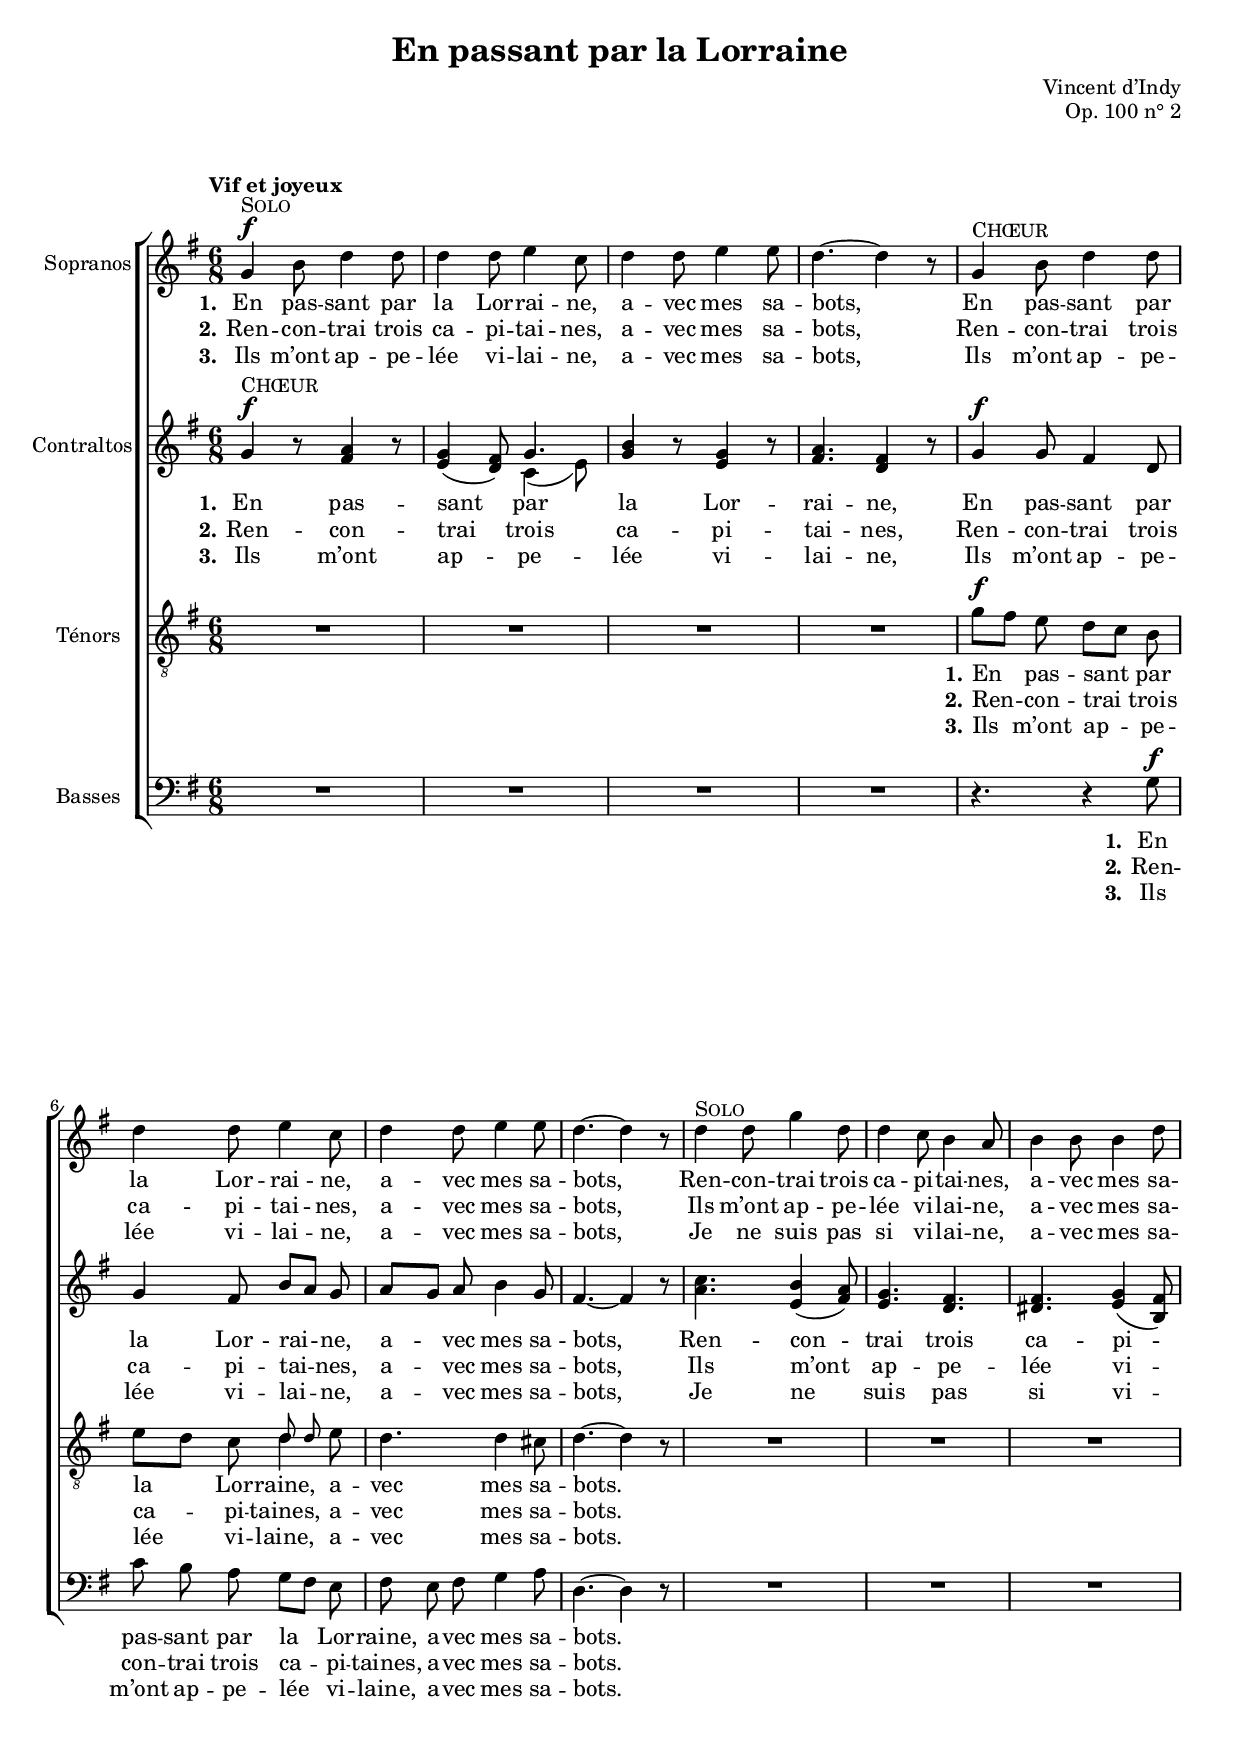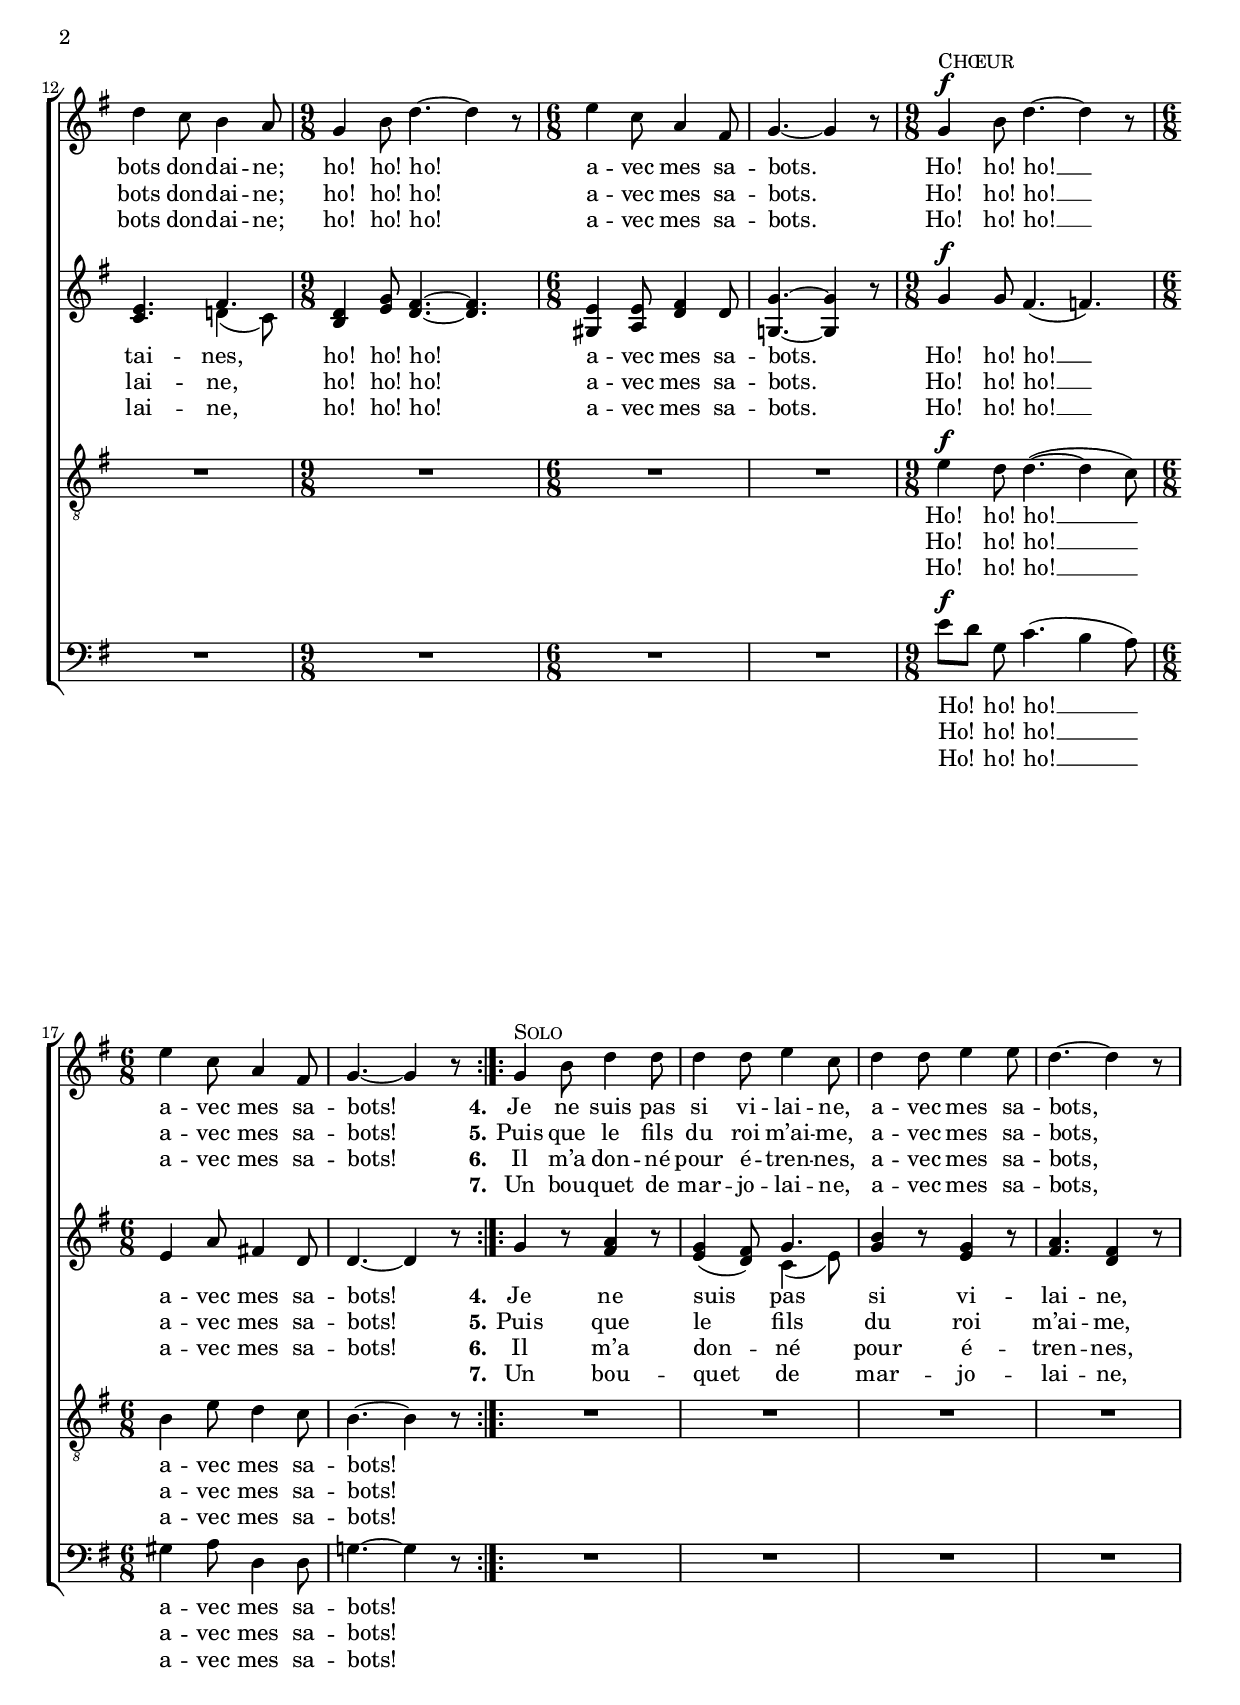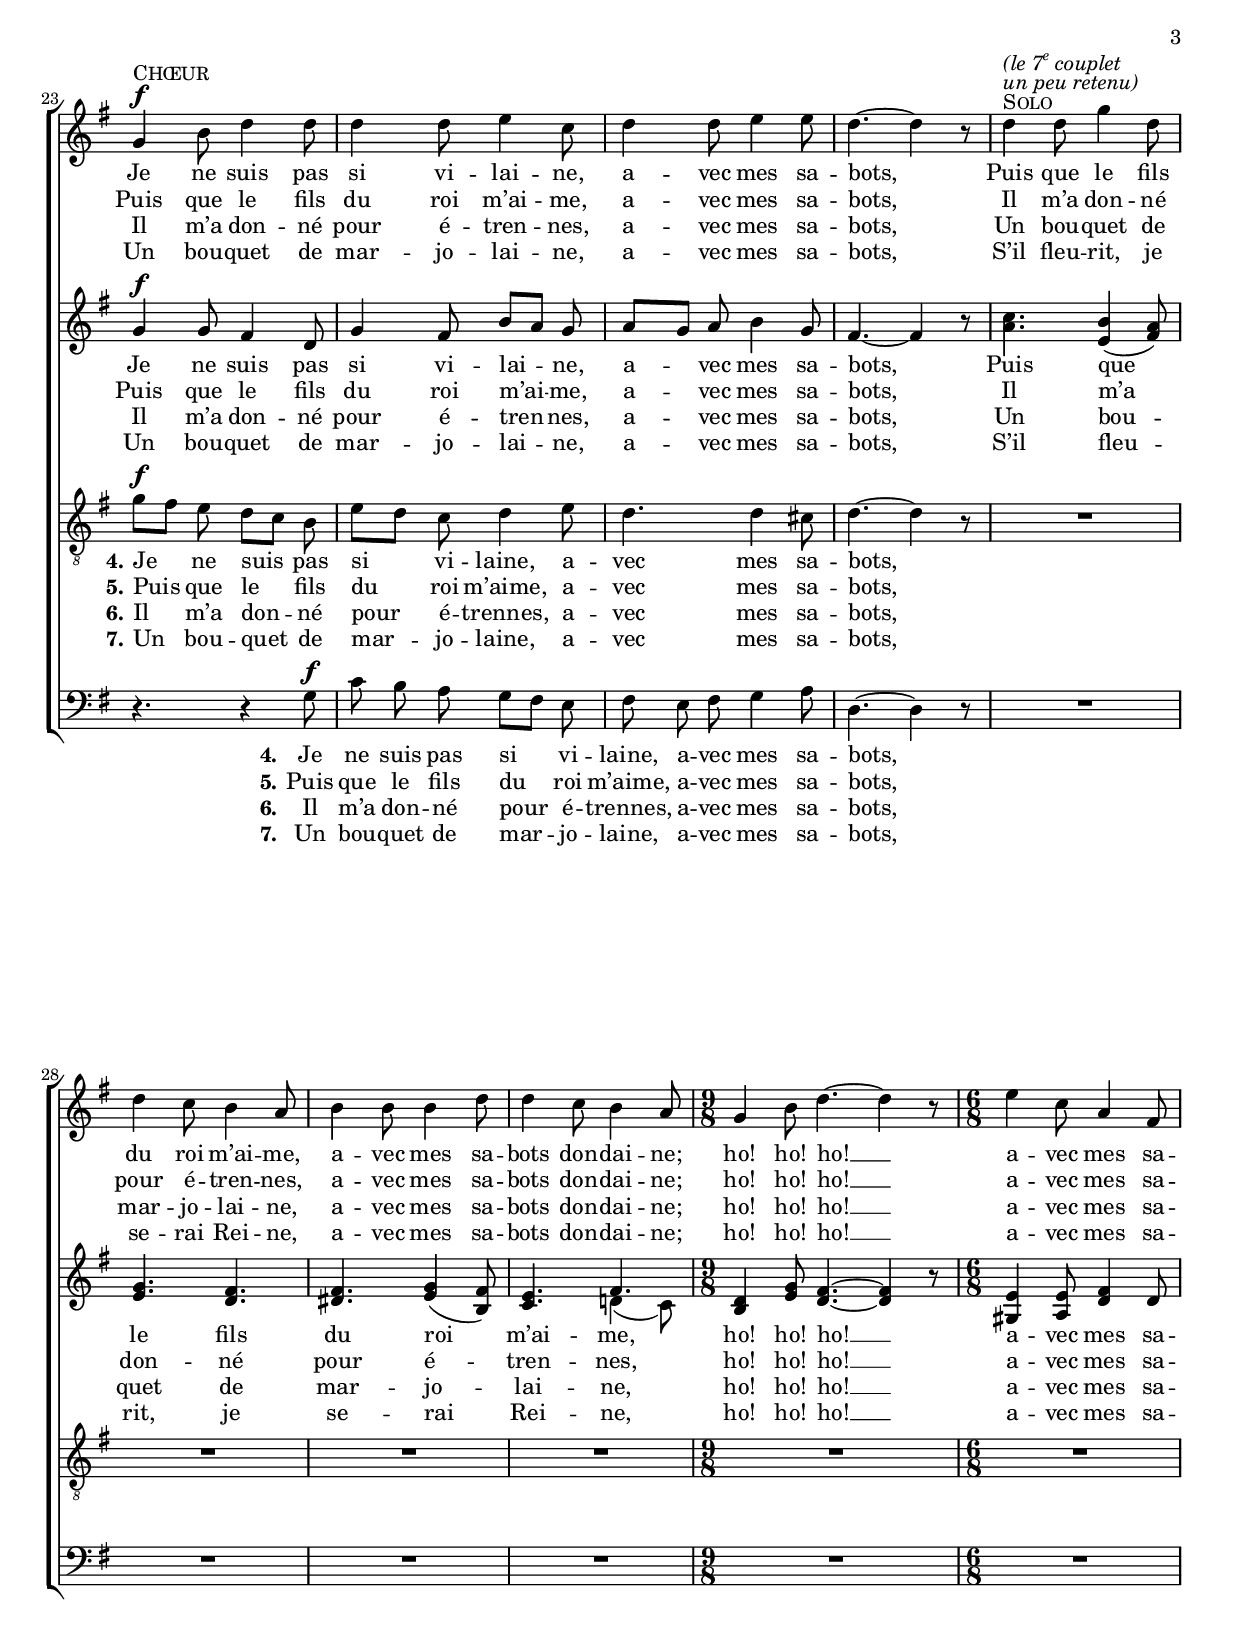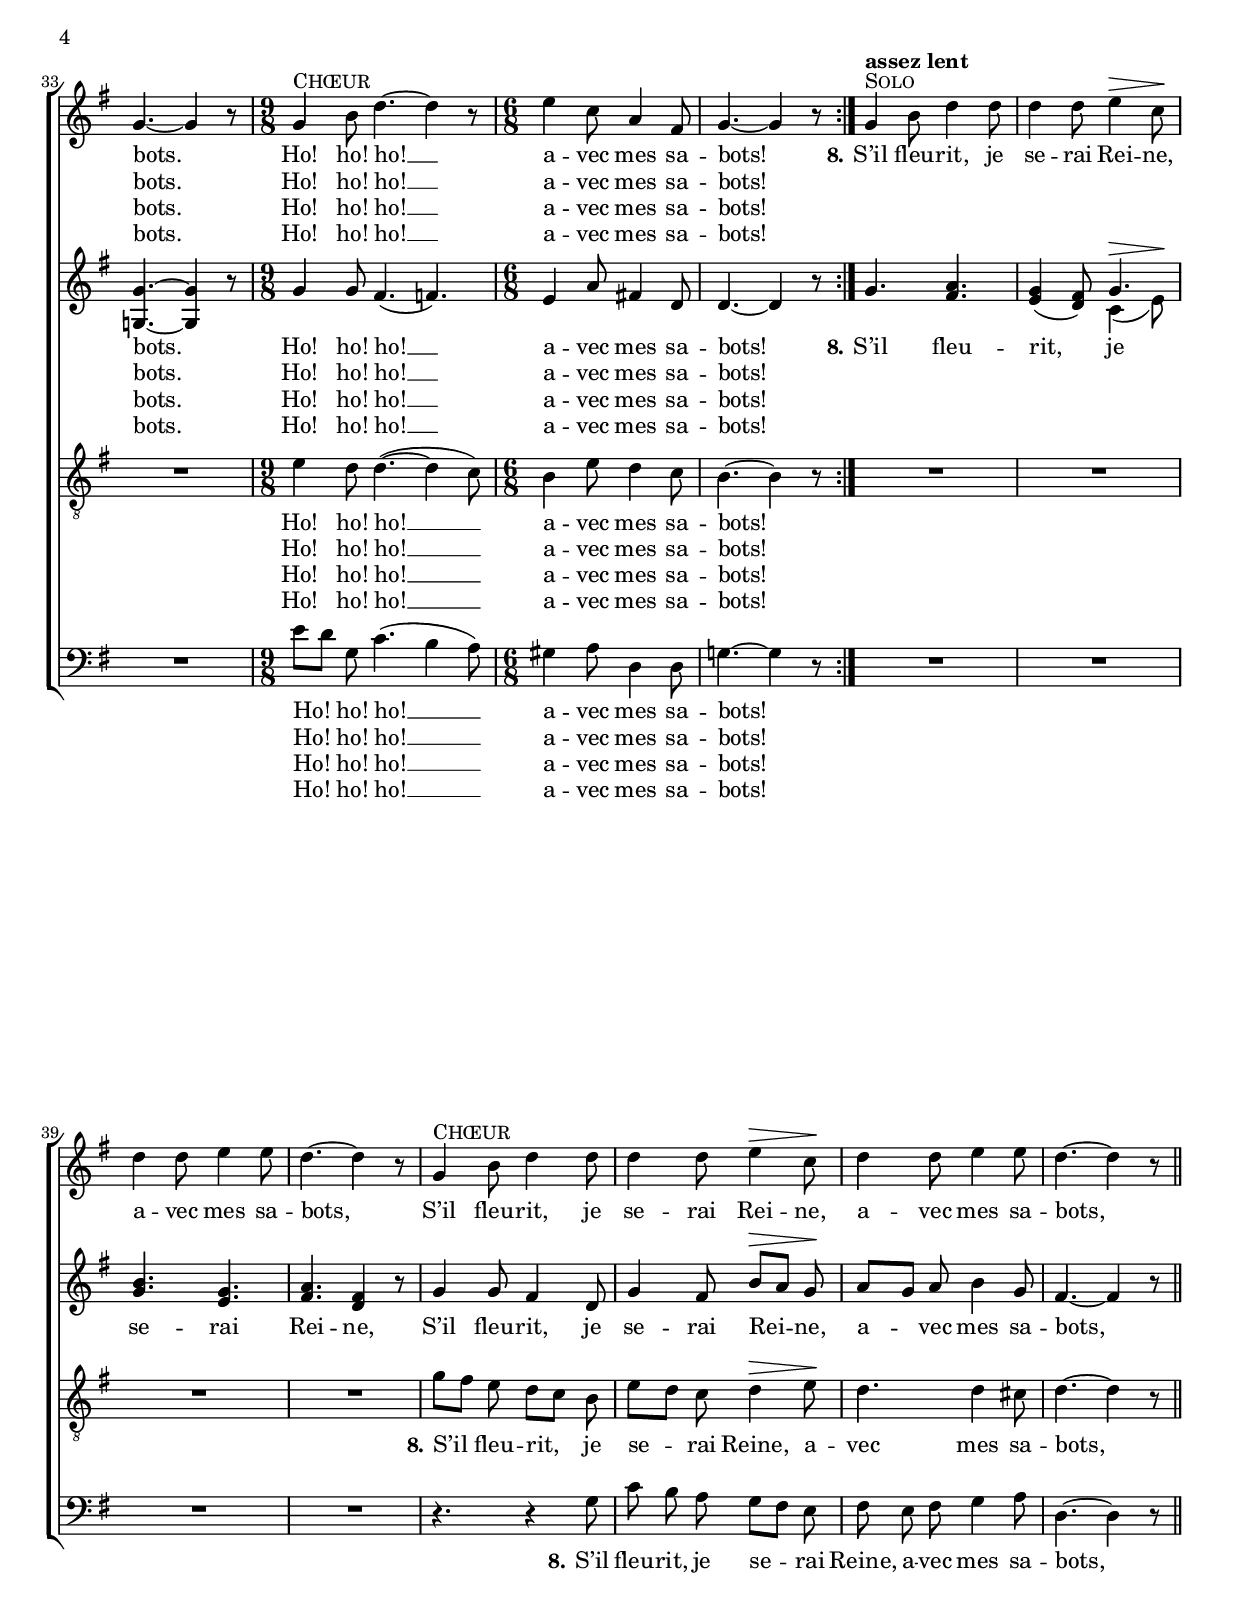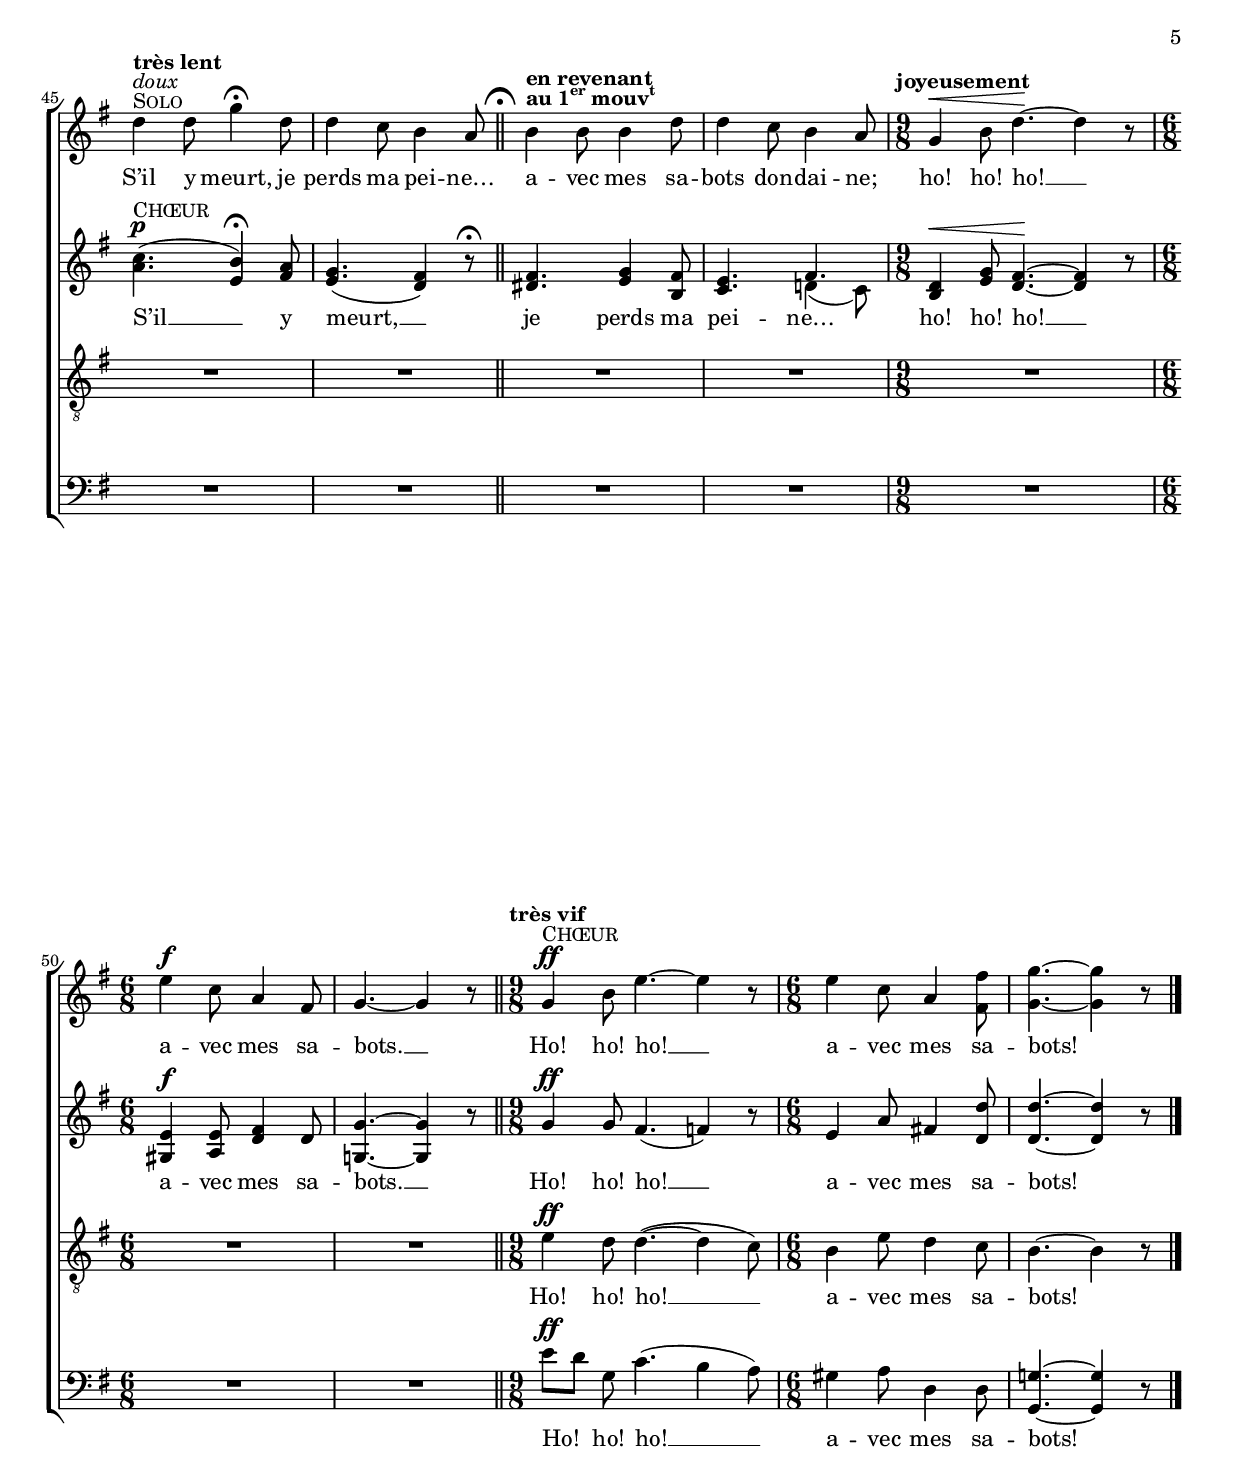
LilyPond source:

\version "2.22.1"

% Augustin Roche
% 29 janvier 2022
% © CC-BY-SA

\header {
  title = "En passant par la Lorraine"
  composer = "Vincent d’Indy"
  opus = "Op. 100 n° 2"
  % Supprimer le pied de page par défaut
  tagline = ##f
}

#(set-global-staff-size 18)


globalSettings = {
  \dynamicUp
  \autoBeamOff
  \accidentalStyle modern
}

global = {
  \key g \major
  \numericTimeSignature
  \time 6/8
  \tempo "Vif et joyeux"
  \globalSettings
}

solo = \markup{
  \smallCaps Solo
}

choeur = \markup{
  \concat { C \smaller{ "HŒUR" } }
}


soprano = \relative c'' {
  \global
  g4\f^\solo b8 d4 d8
  d4 d8 e4 c8
  d4 d8 e4 e8
  d4.~ d4 r8 |
 g,4^\choeur b8 d4 d8
 d4 d8 e4 c8
 d4 d8 e4 e8
 d4.~ d4 r8 |
 % p 8
 d4^\solo d8 g4 d8
 d4 c8 b4 a8
 b4 b8 b4 d8
 d4 c8 b4 a8
 \time 9/8 g4 b8 d4.~ d4  r8 |
 \time 6/8 e4 c8 a4 fis8
 g4.~ g4 r8
 \time 9/8 g4\f^\choeur b8 d4.~ d4 r8
 \time 6/8 e4 c8 a4 fis8
 g4.~ g4 r8 \bar ":|.:" 
 % p 9
 g4^\solo b8 d4 d8
 d4 d8 e4 c8
 d4 d8 e4 e8
 d4.~ d4 r8
 g,4\f^\choeur b8 d4 d8 |
 d4 d8 e4 c8
 d4 d8 e4 e8
 d4.~ d4 r8
 d4^\solo^\markup{ \override #'(baseline-skip . 2) \italic{ \column{ \line{ (le \concat{ 7\super e } couplet } \line{ un peu retenu) }}}} d8 g4 d8 |
 % p 10
 d4 c8 b4 a8
 b4 b8 b4 d8
 d4 c8 b4 a8
 \time 9/8 g4 b8 d4.~ d4 r8
 \time 6/8 e4 c8 a4 fis8 |
 g4.~ g4 r8
 \time 9/8 g4^\choeur b8 d4.~ d4 r8
 \time 6/8 e4 c8 a4 fis8
 g4.~ g4 r8 \bar ":|."
 % p 11
 \tempo "assez lent" g4^\solo b8 d4 d8
 d4 d8 e4\> c8\!
 d4 d8 e4 e8
 d4.~ d4 r8 |
 g,4^\choeur b8 d4 d8
 d4 d8 e4\> c8\!
 d4 d8 e4 e8
 d4.~ d4 r8 \bar "||" |
 % p 12
 \tempo "très lent" d4^\solo^\markup{ \italic doux } d8 g4\fermata d8
 d4 c8 b4 a8 \bar "||" \mark \markup { \musicglyph "scripts.ufermata" }
 \tempo \markup{ \override #'(baseline-skip . 2)
   \column{
     \line{ en revenant }
     \line{ au \concat{ 1 \super "er" } \concat{ mouv\super t }}
 }
 }
 b4 b8 b4 d8
 d4 c8 b4 a8
 \time 9/8 \tempo "joyeusement" g4\< b8 d4.~\! d4 r8 |
 \time 6/8 e4\f c8 a4 fis8
 g4.~ g4 r8 \bar "||"
 \time 9/8 \tempo "très vif" g4\ff^\choeur b8 e4.~ e4 r8
 \time 6/8 e4 c8 a4 <fis' fis,>8
 <g g,>4.~ q4 r8 \bar "|."
}

alto = \relative c'' {
  \global
  g4\f^\choeur r8 <a fis>4 r8
  <g e>4( <fis d>8) <<{ \voiceOne g4. } \new Voice { \voiceTwo c,4( e8) }>> \oneVoice
  <b' g>4 r8 < g e>4 r8
  <a fis>4. <fis d>4 r8 |
  g4\f g8 fis4 d8
  g4 fis8 b[ a] g
  a[ g] a b4 g8
  fis4.~ fis4 r8 |
  % p 8
  <c' a>4. <b e,>4( <a fis>8)
  <g e>4. <fis d>
  <fis dis> <g e>4( <fis b,>8)
  <e c>4. <<{ \voiceOne fis4. } \new Voice { \voiceTwo d4( c8) }>> \oneVoice
  \time 9/8 <d b>4 <g e>8 <fis d>4.~ q
  \time 6/8 <e gis,>4 <e a,>8 <fis d>4 d8
  <g g,>4.~ q4 r8
  \time 9/8 g4\f g8 fis4.( f)
  \time 6/8 e4 a8 fis4 d8
  d4.~ d4 r8 |
  % p 9
  g4 r8 <a fis>4 r8
  <g e>4( <fis d>8) <<{ \voiceOne g4. } \new Voice { \voiceTwo c,4( e8) }>> \oneVoice
  <b' g>4 r8 <g e>4 r8
  <a fis>4. <fis d>4 r8
  g4\f g8 fis4 d8 |
  g4 fis8 b[ a] g
  a[ g] a b4 g8
  fis4.~ fis4 r8
  <c' a>4. <b e,>4( <a fis>8) |
  % p 10
  <g e>4. <fis d>
  <fis dis> <g e>4( <fis b,>8)
  <e c>4. <<{ \voiceOne fis4. } \new Voice { \voiceTwo d4( c8) }>> \oneVoice
  \time 9/8 <d b>4 <g e>8 <fis d>4.~ q4 r8
  \time 6/8 <e gis,>4 <e a,>8 <fis d>4 d8 |
  <g g,>4.~ q4 r8
  \time 9/8 g4 g8 fis4.( f)
  \time 6/8 e4 a8 fis4 d8
  d4.~ d4 r8 |
  % p 11
  g4. <a fis>
  <g e>4( <fis d>8) <<{ \voiceOne g4. } \new Voice { \voiceTwo c,4(^\> e8)\! }>> \oneVoice
  <b' g>4. <g e>
  <a fis> <fis d>4 r8 |
  g4 g8 fis4 d8
  g4 fis8 b[\> a] g\!
  a[ g] a b4 g8
  fis4.~ fis4 r8 |
  % p 12
  <c' a>4.(\p^\choeur <b e,>4)\fermata <a fis>8
  <g e>4.( <fis d>4) r8\fermata
  <fis dis>4. <g e>4 <fis b,>8
  <e c>4. <<{ \voiceOne fis4. } \new Voice { \voiceTwo d4( c8) }>> \oneVoice
  \time 9/8 <d b>4\< <g e>8 <fis d>4.~\! q4 r8 |
  \time 6/8 <e gis,>4\f <e a,>8 <fis d>4 d8
  <g g,>4.~ q4 r8
  \time 9/8 g4\ff g8 fis4.( f4) r8
  \time 6/8 e4 a8 fis4 <d' d,>8
  q4.~ q4 r8 |
}

tenor = \relative c' {
  \global
  R2.*4
  g'8[\f fis] e d[ c] b
  e[ d] c <<{ \voiceTwo d4 } \new Voice { \voiceOne \magnifyMusic 0.85 { d8 d }}>> \oneVoice e8
  d4. d4 cis8
  d4.~ d4 r8 |
  % p 8
  R4.*15
  \time 9/8 e4\f d8 d4.~( d4 c8)
  \time 6/8 b4 e8 d4 c8
  b4.~ b4 r8 |
  % p 9
  R2.*4
  g'8[\f fis] e d[ c] b |
  e[ d] c d4 e8
  d4. d4 cis8
  d4.~ d4 r8
  R4.*15
  \time 9/8 e4 d8 d4.~( d4 c8)
  \time 6/8 b4 e8 d4 c8
  b4.~ b4 r8 |
  % p 11
  R2.*4
  g'8[ fis] e d[ c] b
  e[ d] c d4\> e8\!
  d4. d4 cis8
  d4.~ d4 r8 |
  % p 12
  R4.*15
  \time 9/8 e4\ff d8 d4.~( d4 c8)
  \time 6/8 b4 e8 d4 c8
  b4.~ b4 r8 |
}

bass = \relative c {
  \global
  R2.*4
  r4. r4 g'8\f
  c b a g[ fis] e
  fis e fis g4 a8
  d,4.~ d4 r8 |
  % p 8
  R4.*15
  \time 9/8 e'8[\f d] g, c4.( b4 a8)
  \time 6/8 gis4 a8 d,4 d8
  g4.~ g4 r8 |
  % p 9
  R2.*4
  r4. r4 g8\f |
  c b a g[ fis] e
  fis e fis g4 a8
  d,4.~ d4 r8
  R4.*15
  e'8[ d] g, c4.( b4 a8)
  \time 6/8 gis4 a8 d,4 d8
  g4.~ g4 r8 |
  % p 11
  R2.*4
  r4. r4 g8
  c b a g[ fis] e
  fis e fis g4 a8
  d,4.~ d4 r8 |
  R4.*15
  \time 9/8 e'8[\ff d] g, c4.( b4 a8)
  \time 6/8 gis4 a8 d,4 d8
  <g g,>4.~ q4 r8 |
}

sopranoVerseOne = \lyricmode {
  \set stanza = "1."
  En pas -- sant par la Lor -- rai -- ne,
  a -- vec  mes sa -- bots,
  En pas -- sant par la Lor -- rai -- ne,
  a -- vec  mes sa -- bots,
  Ren -- con -- trai trois ca -- pi -- tai -- nes,
  a -- vec mes sa -- bots don -- dai -- ne;
  ho! ho! ho!
  a -- vec mes sa -- bots.
  Ho! ho! ho! __
  a -- vec mes sa -- bots!
}

altoVerseOne = \lyricmode {
  \set stanza = "1."
  En pas -- sant par la Lor -- rai -- ne,
  En pas -- sant par la Lor -- rai -- ne,
  a -- vec  mes sa -- bots,
  Ren -- con -- trai trois ca -- pi -- tai -- nes,
  ho! ho! ho!
  a -- vec mes sa -- bots.
  Ho! ho! ho! __
  a -- vec mes sa -- bots!

}

tenorBassVerseOne = \lyricmode {
  \set stanza = "1."
  En pas -- sant par la Lor -- raine,
  a -- vec mes sa -- bots.
  Ho! ho! ho! __
  a -- vec mes sa -- bots!
}

sopranoVerseTwo = \lyricmode {
  \set stanza = "2."
  Ren -- con -- trai trois ca -- pi -- tai -- nes,
  a -- vec mes sa -- bots,
  Ren -- con -- trai trois ca -- pi -- tai -- nes,
  a -- vec mes sa -- bots,
  Ils m’ont ap -- pe -- lée vi -- lai -- ne,
  a -- vec mes sa -- bots don -- dai -- ne;
  ho! ho! ho!
  a -- vec mes sa -- bots.
  Ho! ho! ho! __
  a -- vec mes sa -- bots!

}

altoVerseTwo = \lyricmode {
  \set stanza = "2."
  Ren -- con -- trai trois ca -- pi -- tai -- nes,
  Ren -- con -- trai trois ca -- pi -- tai -- nes,
  a -- vec mes sa -- bots,
  Ils m’ont ap -- pe -- lée vi -- lai -- ne,
  ho! ho! ho!
  a -- vec mes sa -- bots.
  Ho! ho! ho! __
  a -- vec mes sa -- bots!

}

tenorBassVerseTwo = \lyricmode {
  \set stanza = "2."
  Ren -- con -- trai trois ca -- pi -- taines,
  a -- vec mes sa -- bots.
  Ho! ho! ho! __
  a -- vec mes sa -- bots!

}

sopranoVerseThree = \lyricmode {
  \set stanza = "3."
  Ils m’ont ap -- pe -- lée vi -- lai -- ne,
  a -- vec mes sa -- bots,
  Ils m’ont ap -- pe -- lée vi -- lai -- ne,
  a -- vec mes sa -- bots,
  Je ne suis pas si vi -- lai -- ne,
  a -- vec mes sa -- bots don -- dai -- ne;
  ho! ho! ho!
  a -- vec mes sa -- bots.
  Ho! ho! ho! __
  a -- vec mes sa -- bots!

}

altoVerseThree = \lyricmode {
  \set stanza = "3."
  Ils m’ont ap -- pe -- lée vi -- lai -- ne,
  Ils m’ont ap -- pe -- lée vi -- lai -- ne,
  a -- vec mes sa -- bots,
  Je ne suis pas si vi -- lai -- ne,
  ho! ho! ho!
  a -- vec mes sa -- bots.
  Ho! ho! ho! __
  a -- vec mes sa -- bots!
}

tenorBassVerseThree = \lyricmode {
  \set stanza = "3."
  Ils m’ont ap -- pe -- lée vi -- laine,
  a -- vec mes sa -- bots.
  Ho! ho! ho! __
  a -- vec mes sa -- bots!
}


sopranoVerseFour = \lyricmode {
  \set stanza = "4."
  Je ne suis pas si vi -- lai -- ne,
  a -- vec mes sa -- bots,
  Je ne suis pas si vi -- lai -- ne,
  a -- vec mes sa -- bots,
  Puis que le fils du roi m’ai -- me,
  a -- vec mes sa -- bots don -- dai -- ne;
  ho! ho! ho! __
  a -- vec mes sa -- bots.
  Ho! ho! ho! __
  a -- vec mes sa -- bots!

}

altoVerseFour = \lyricmode {
  \set stanza = "4."
  Je ne suis pas si vi -- lai -- ne,
  Je ne suis pas si vi -- lai -- ne,
  a -- vec mes sa -- bots,
  Puis que le fils du roi m’ai -- me,
  ho! ho! ho! __
  a -- vec mes sa -- bots.
  Ho! ho! ho! __
  a -- vec mes sa -- bots!

}

tenorBassVerseFour = \lyricmode {
  \set stanza = "4."
  Je ne suis pas si vi -- laine,
  a -- vec mes sa -- bots,
  Ho! ho! ho! __
  a -- vec mes sa -- bots!

}

sopranoVerseFive = \lyricmode {
  \set stanza = "5."
   Puis que le fils du roi m’ai -- me,
  a -- vec mes sa -- bots,
  Puis que le fils du roi m’ai -- me,
  a -- vec mes sa -- bots,
  Il m’a don -- né pour é -- tren -- nes,
  a -- vec mes sa -- bots don -- dai -- ne;
  ho! ho! ho! __
  a -- vec mes sa -- bots.
  Ho! ho! ho! __
  a -- vec mes sa -- bots!
}

altoVerseFive = \lyricmode {
  \set stanza = "5."
  Puis que le fils du roi m’ai -- me,
  Puis que le fils du roi m’ai -- me,
  a -- vec mes sa -- bots,
  Il m’a don -- né pour é -- tren -- nes,
  ho! ho! ho! __
  a -- vec mes sa -- bots.
  Ho! ho! ho! __
  a -- vec mes sa -- bots!

}

tenorBassVerseFive = \lyricmode {
  \set stanza = "5."
  Puis que le fils du roi m’aime,
  a -- vec mes sa -- bots,
  Ho! ho! ho! __
  a -- vec mes sa -- bots!

}

sopranoVerseSix = \lyricmode {
  \set stanza = "6."
  Il m’a don -- né pour é -- tren -- nes,
  a -- vec mes sa -- bots,
  Il m’a don -- né pour é -- tren -- nes,
  a -- vec mes sa -- bots,
  Un bou -- quet de mar -- jo -- lai -- ne,
  a -- vec mes sa -- bots don -- dai -- ne;
  ho! ho! ho! __
  a -- vec mes sa -- bots.
  Ho! ho! ho! __
  a -- vec mes sa -- bots!

}

altoVerseSix = \lyricmode {
  \set stanza = "6."
  Il m’a don -- né pour é -- tren -- nes,
  Il m’a don -- né pour é -- tren -- nes,
  a -- vec mes sa -- bots,
  Un bou -- quet de mar -- jo -- lai -- ne,
  ho! ho! ho! __
  a -- vec mes sa -- bots.
  Ho! ho! ho! __
  a -- vec mes sa -- bots!

}

tenorBassVerseSix = \lyricmode {
  \set stanza = "6."
  Il m’a don -- né pour é -- trennes,
  a -- vec mes sa -- bots,
  Ho! ho! ho! __
  a -- vec mes sa -- bots!

}

sopranoVerseSeven = \lyricmode {
  \set stanza = "7."
  Un bou -- quet de mar -- jo -- lai -- ne,
  a -- vec mes sa -- bots,
  Un bou -- quet de mar -- jo -- lai -- ne,
  a -- vec mes sa -- bots,
  S’il fleu -- rit, je se -- rai Rei -- ne,
  a -- vec mes sa -- bots don -- dai -- ne;
  ho! ho! ho! __
  a -- vec mes sa -- bots.
  Ho! ho! ho! __ 
  a -- vec mes sa -- bots!

}

altoVerseSeven = \lyricmode {
  \set stanza = "7."
   Un bou -- quet de mar -- jo -- lai -- ne,
   Un bou -- quet de mar -- jo -- lai -- ne,
  a -- vec mes sa -- bots,
  S’il fleu -- rit, je se -- rai Rei -- ne,
  ho! ho! ho! __
  a -- vec mes sa -- bots.
  Ho! ho! ho! __
  a -- vec mes sa -- bots!

}

tenorBassVerseSeven = \lyricmode {
  \set stanza = "7."
  Un bou -- quet de mar -- jo -- laine,
  a -- vec mes sa -- bots,
  Ho! ho! ho! __
  a -- vec mes sa -- bots!

}

sopranoVerseEight = \lyricmode {
  \set stanza = "8."
  S’il fleu -- rit, je se -- rai Rei -- ne,
  a -- vec mes sa -- bots,
  S’il fleu -- rit, je se -- rai Rei -- ne,
  a -- vec mes sa -- bots,
  S’il y meurt, je perds ma pei -- ne…
  a -- vec mes sa -- bots don -- dai -- ne;
  ho! ho! ho! __
  a -- vec mes sa -- bots. __
  Ho! ho! ho! __
  a -- vec mes sa -- bots!

}

altoVerseEight = \lyricmode {
  \set stanza = "8."
  S’il fleu -- rit, je se -- rai Rei -- ne,
  S’il fleu -- rit, je se -- rai Rei -- ne,
  a -- vec mes sa -- bots,
  S’il __ y meurt, __ je perds ma pei -- ne…
  ho! ho! ho! __
  a -- vec mes sa -- bots. __
  Ho! ho! ho! __
  a -- vec mes sa -- bots!

}

tenorBassVerseEight = \lyricmode {
  \set stanza = "8."
  S’il fleu -- rit, je se -- rai Reine,
  a -- vec mes sa -- bots,
  Ho! ho! ho! __
  a -- vec mes sa -- bots!

}


\score {
  \new ChoirStaff <<
    
    % SOPRANES
    \new Staff \with {
      midiInstrument = "choir aahs"
      instrumentName = "Sopranos"
    } {
      \new Voice="voiceSop" \soprano
    }
    \new Lyrics="lyricsSopOne" \lyricsto "voiceSop" {
      <<
        {\sopranoVerseOne \sopranoVerseFour \sopranoVerseEight}
        \new Lyrics = "lyricsSopTwo" \with { alignBelowContext = "lyricsSopOne" } {
          \set associatedVoice = "voiceSop" \sopranoVerseTwo \sopranoVerseFive 
        }
        \new Lyrics = "lyricsSopThree" \with { alignBelowContext = "lyricsSopTwo" } {
          \set associatedVoice = "voiceSop" \sopranoVerseThree \sopranoVerseSix 
        }
        \new Lyrics = "lyricsSopFour" \with { alignBelowContext = "lyricsSopThree" } {
          \set associatedVoice = "voiceSop" 
          { \repeat unfold 29 { \skip 4 } \sopranoVerseSeven }
        }
      >>      
    }
    
    % ALTOS
    \new Staff \with {
      midiInstrument = "choir aahs"
      instrumentName = "Contraltos"
    } {
      \new Voice="voiceAlt" \alto
    }
    \new Lyrics="lyricsAltOne" \lyricsto "voiceAlt" {
      <<
        {\altoVerseOne \altoVerseFour \altoVerseEight}
        \new Lyrics = "lyricsAltTwo" \with { alignBelowContext = "lyricsAltOne" } {
          \set associatedVoice = "voiceAlt" \altoVerseTwo \altoVerseFive 
        }
        \new Lyrics = "lyricsAltThree" \with { alignBelowContext = "lyricsAltTwo" } {
          \set associatedVoice = "voiceAlt" \altoVerseThree \altoVerseSix 
        }
        \new Lyrics = "lyricsAltFour" \with { alignBelowContext = "lyricsAltThree" } {
          \set associatedVoice = "voiceAlt" 
          { \repeat unfold 45 { \skip 8 } \altoVerseSeven }
        }
      >>      
    }

    % TENORS
    \new Staff \with {
      midiInstrument = "choir aahs"
      instrumentName = "Ténors"
    } {
      \new Voice="voiceTen"{ \clef "treble_8" \tenor }
    }
    \new Lyrics="lyricsTenOne" \lyricsto "voiceTen" {
      <<
        {\tenorBassVerseOne \tenorBassVerseFour \tenorBassVerseEight }
        \new Lyrics = "lyricsTenTwo" \with { alignBelowContext = "lyricsTenOne" } {
          \set associatedVoice = "voiceTen" \tenorBassVerseTwo \tenorBassVerseFive
        }
        \new Lyrics = "lyricsTenThree" \with { alignBelowContext = "lyricsTenTwo" } {
          \set associatedVoice = "voiceTen" \tenorBassVerseThree \tenorBassVerseSix
        }
        \new Lyrics = "lyricsTenFour" \with { alignBelowContext = "lyricsTenThree" } {
          \set associatedVoice = "voiceTen" 
          { \repeat unfold 20 { \skip 8 } \tenorBassVerseSeven }
        }
      >>      
    }

    \new Staff \with {
      midiInstrument = "choir aahs"
      instrumentName = "Basses"
    } {
      \new Voice="voiceBas"{ \clef bass \bass }
    }
    \new Lyrics="lyricsBasOne" \lyricsto "voiceBas" {
      <<
        {\tenorBassVerseOne \tenorBassVerseFour \tenorBassVerseEight }
        \new Lyrics = "lyricsBasTwo" \with { alignBelowContext = "lyricsBasOne" } {
          \set associatedVoice = "voiceBas" \tenorBassVerseTwo \tenorBassVerseFive
        }
        \new Lyrics = "lyricsBasThree" \with { alignBelowContext = "lyricsBasTwo" } {
          \set associatedVoice = "voiceBas" \tenorBassVerseThree \tenorBassVerseSix
        }
        \new Lyrics = "lyricsBasFour" \with { alignBelowContext = "lyricsBasThree" } {
          \set associatedVoice = "voiceBas" 
          { \repeat unfold 20 { \skip 8 } \tenorBassVerseSeven }
        }
      >>      
    }
  >>
  \layout {

  }

  \midi {
    \tempo 4.=84
  }
}

\paper {
  min-systems-per-page = #2
}
